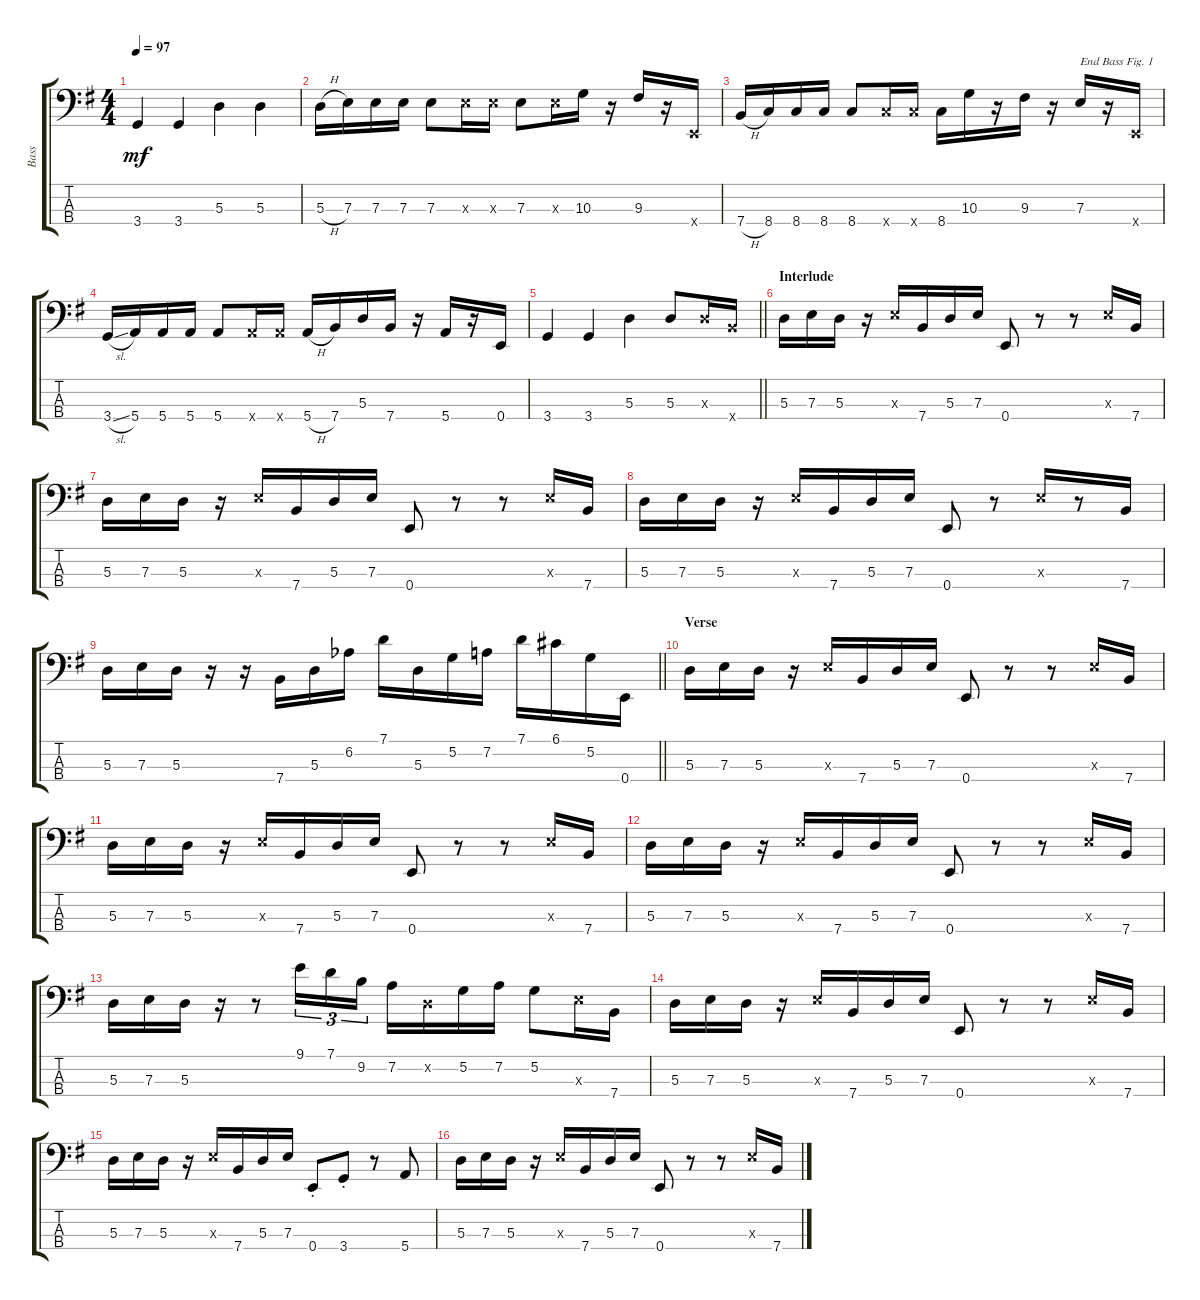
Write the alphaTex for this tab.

\track ("Bass" "Bass") {instrument electricbassfinger}
\staff {score tabs}
\tuning (G2 D2 A1 E1) {hide}
\ts (4 4)
\tempo 97
\clef f4
\ks eminor
3.4.4{dy mf} 3.4.4 5.3.4 5.3.4 |
5.3{h}.16 7.3.16 7.3.16 7.3.16 7.3.8 7.3{x}.16 7.3{x}.16 7.3.8 7.3{x}.16 10.3.16 r.16 9.3.16 r.16 0.4{x}.16 |
7.4{h}.16 8.4.16 8.4.16 8.4.16 8.4.8 8.4{x}.16 8.4{x}.16 8.4.16 10.3.16 r.16 9.3.16 r.16 7.3.16{txt "End Bass Fig. 1"} r.16 0.4{x}.16 |
3.4{sl}.16 5.4.16 5.4.16 5.4.16 5.4.8 5.4{x}.16 5.4{x}.16 5.4{h}.16 7.4.16 5.3.16 7.4.16 r.16 5.4.16 r.16 0.4.16 |
\barLineRight lightlight
3.4.4 3.4.4 5.3.4 5.3.8 5.3{x}.16 7.4{x}.16 |
\section ("" "Interlude")
5.3.16 7.3.16 5.3.16 r.16 7.3{x}.16 7.4.16 5.3.16 7.3.16 0.4.8 r.8 r.8 7.3{x}.16 7.4.16 |
5.3.16 7.3.16 5.3.16 r.16 7.3{x}.16 7.4.16 5.3.16 7.3.16 0.4.8 r.8 r.8 7.3{x}.16 7.4.16 |
5.3.16 7.3.16 5.3.16 r.16 7.3{x}.16 7.4.16 5.3.16 7.3.16 0.4.8 r.8 7.3{x}.16 r.8 7.4.16 |
\barLineRight lightlight
5.3.16 7.3.16 5.3.16 r.16 r.16 7.4.16 5.3.16 6.2{acc b}.16 7.1.16 5.3.16 5.2.16 7.2.16 7.1.16 6.1.16 5.2.16 0.4.16 |
\section ("" "Verse")
5.3.16 7.3.16 5.3.16 r.16 7.3{x}.16 7.4.16 5.3.16 7.3.16 0.4.8 r.8 r.8 7.3{x}.16 7.4.16 |
5.3.16 7.3.16 5.3.16 r.16 7.3{x}.16 7.4.16 5.3.16 7.3.16 0.4.8 r.8 r.8 7.3{x}.16 7.4.16 |
5.3.16 7.3.16 5.3.16 r.16 7.3{x}.16 7.4.16 5.3.16 7.3.16 0.4.8 r.8 r.8 7.3{x}.16 7.4.16 |
5.3.16 7.3.16 5.3.16 r.16 r.8 9.1.16{tu (3 2)} 7.1.16{tu (3 2)} 9.2.16{tu (3 2)} 7.2.16 0.2{x}.16 5.2.16 7.2.16 5.2.8 7.3{x}.16 7.4.16 |
5.3.16 7.3.16 5.3.16 r.16 7.3{x}.16 7.4.16 5.3.16 7.3.16 0.4.8 r.8 r.8 7.3{x}.16 7.4.16 |
5.3.16 7.3.16 5.3.16 r.16 7.3{x}.16 7.4.16 5.3.16 7.3.16 0.4{st}.8 3.4{st}.8 r.8 5.4.8 |
5.3.16 7.3.16 5.3.16 r.16 7.3{x}.16 7.4.16 5.3.16 7.3.16 0.4.8 r.8 r.8 7.3{x}.16 7.4.16
